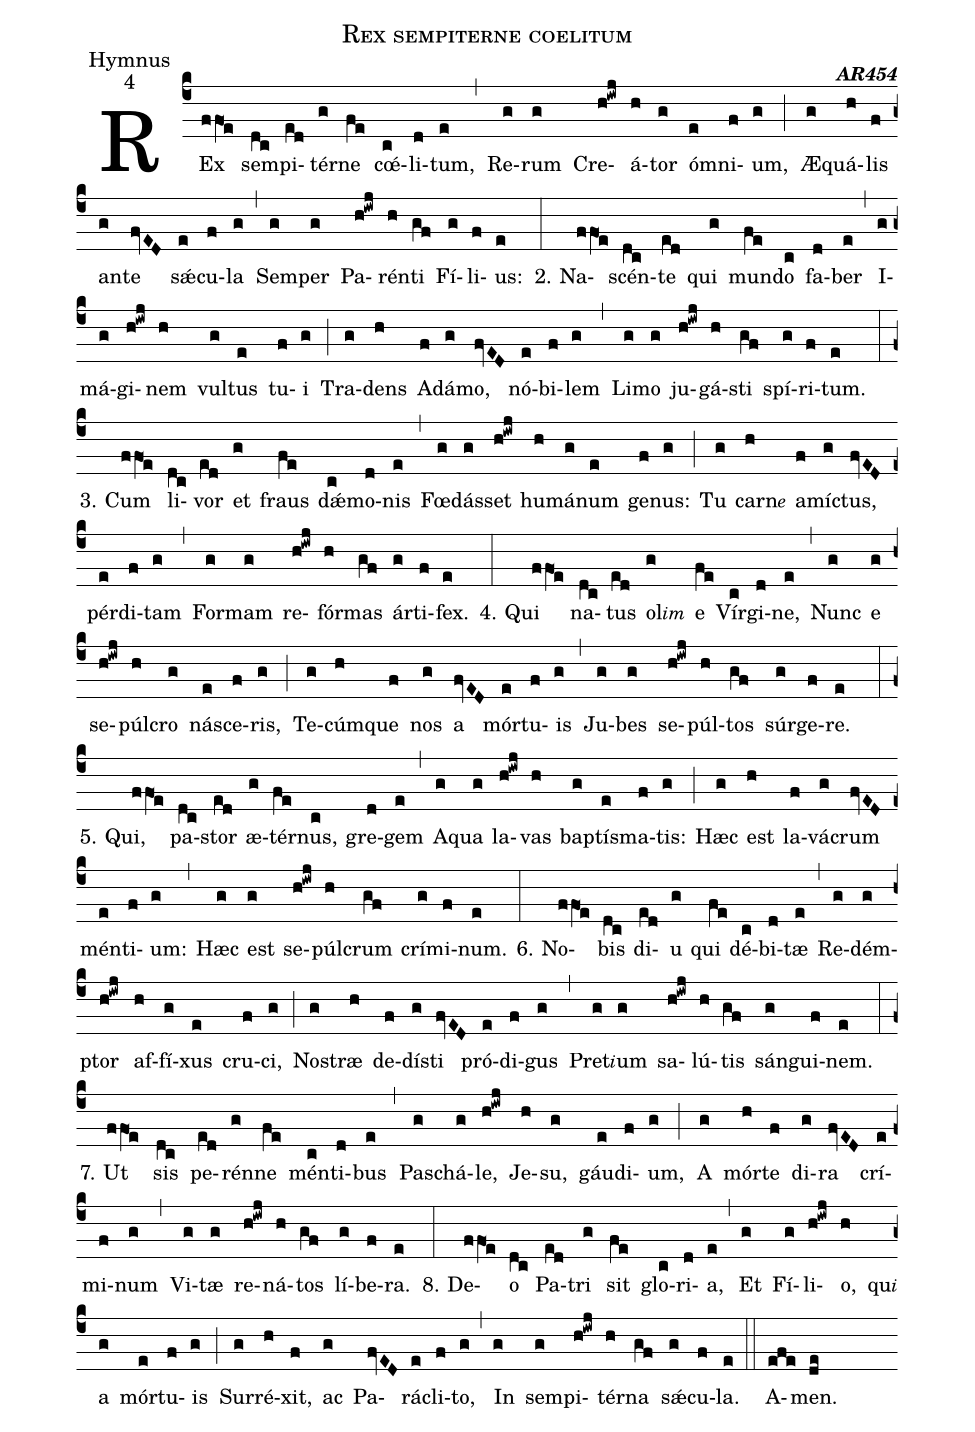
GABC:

name:Rex sempiterne coelitum;
office-part:Hymnus;
mode:4;
commentary:{\bfseries AR454};
%%
(c4) REx(ffO1e) sem(dc)pi(ed)tér(g)ne(fe) c<sp>'œ</sp>(c)li(d)tum,(e) (,)
Re(g)rum(g) Cre(h@iwj)á(h)tor(g) óm(e)ni(f)um,(g) (;)
Æ(g)quá(h)lis(f) an(g)te(fvED) s<sp>'ae</sp>(e)cu(f)la(g) (,)
Sem(g)per(g) Pa(h@iwj)rén(h)ti(gf) Fí(g)li(f)us:(e) (:)
2. Na(ffO1e)scén(dc)te(ed) qui(g) mun(fe)do(c) fa(d)ber(e) (,)
I(g)má(g)gi(h@iwj)nem(h) vul(g)tus(e) tu(f)i(g) (;)
Tra(g)dens(h) A(f)dá(g)mo,(fvED) nó(e)bi(f)lem(g) (,)
Li(g)mo(g) ju(h@iwj)gá(h)sti(gf) spí(g)ri(f)tum.(e) (:)

3. Cum(ffO1e) li(dc)vor(ed) et(g) fraus(fe) d<sp>'ae</sp>(c)mo(d)nis(e) (,)
Fœ(g)dás(g)set(h@iwj) hu(h)má(g)num(e) ge(f)nus:(g) (;)
Tu(g) c{a}rn<e>e</e>(h) a(f)mí(g)ctus,(fvED) pér(e)di(f)tam(g) (,)
For(g)mam(g) re(h@iwj)fór(h)mas(gf) ár(g)ti(f)fex.(e) (:)

4. Qui(ffO1e) na(dc)tus(ed) {o}l<e>im</e>(g) e(fe) Vír(c)gi(d)ne,(e) (,)
Nunc(g) e(g) se(h@iwj)púl(h)cro(g) ná(e)sce(f)ris,(g) (;)
Te(g)cúm(h)que(f) nos(g) a(fvED) mór(e)tu(f)is(g) (,)
Ju(g)bes(g) se(h@iwj)púl(h)tos(gf) súr(g)ge(f)re.(e) (:)

5. Qui,(ffO1e) pa(dc)stor(ed) æ(g)tér(fe)nus,(c) gre(d)gem(e) (,)
A(g)qua(g) la(h@iwj)vas(h) bap(g)tís(e)ma(f)tis:(g) (;)
Hæc(g) est(h) la(f)vá(g)crum(fvED) mén(e)ti(f)um:(g) (,)
Hæc(g) est(g) se(h@iwj)púl(h)crum(gf) crí(g)mi(f)num.(e) (:)

6. No(ffO1e)bis(dc) di(ed)u(g) qui(fe) dé(c)bi(d)tæ(e) (,)
Re(g)dém(g)ptor(h@iwj) af(h)fí(g)xus(e) cru(f)ci,(g) (;)
No(g)stræ(h) de(f)dí(g)sti(fvED) pró(e)di(f)gus(g) (,)
Pr{e}t<e>i</e>(g)um(g) sa(h@iwj)lú(h)tis(gf) sán(g)gui(f)nem.(e) (:)

7. Ut(ffO1e) sis(dc) pe(ed)rén(g)ne(fe) mén(c)ti(d)bus(e) (,)
Pas(g)chá(g)le,(h@iwj) Je(h)su,(g) gáu(e)di(f)um,(g) (;)
A(g) mór(h)te(f) di(g)ra(fvED) crí(e)mi(f)num(g) (,)
Vi(g)tæ(g) re(h@iwj)ná(h)tos(gf) lí(g)be(f)ra.(e) (:)

8. De(ffO1e)o(dc) Pa(ed)tri(g) sit(fe) glo(c)ri(d)a,(e) (,)
Et(g) Fí(g)li(h@iwj)o,(h) qu<e>i</e>() a(g) mór(e)tu(f)is(g) (;)
Sur(g)ré(h)xit,(f) ac(g) Pa(fvED)rá(e)cli(f)to,(g) (,)
In(g) sem(g)pi(h@iwj)tér(h)na(gf) s<sp>'ae</sp>(g)cu(f)la.(e) (::)
A(efe)men.(de)
